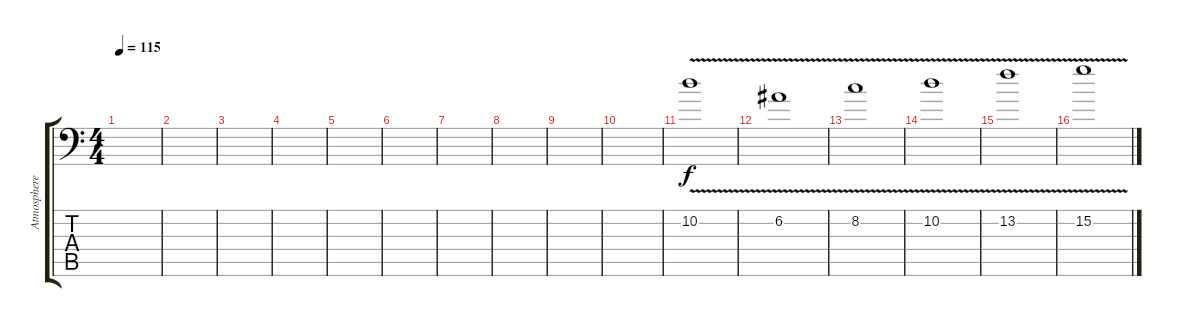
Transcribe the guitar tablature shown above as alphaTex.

\track ("Atmosphere Right Guitar" "Atmosphere") {instrument distortionguitar}
\staff {score tabs}
\tuning (A3 E3 C3 G2 D2 G1) {hide}
\ts (4 4)
\tempo 115
\clef f4
\ks c
|
|
|
|
|
|
|
|
|
|
10.2{v}.1 |
6.2{v}.1 |
8.2{v}.1 |
10.2{v}.1 |
13.2{v}.1 |
15.2{v}.1
